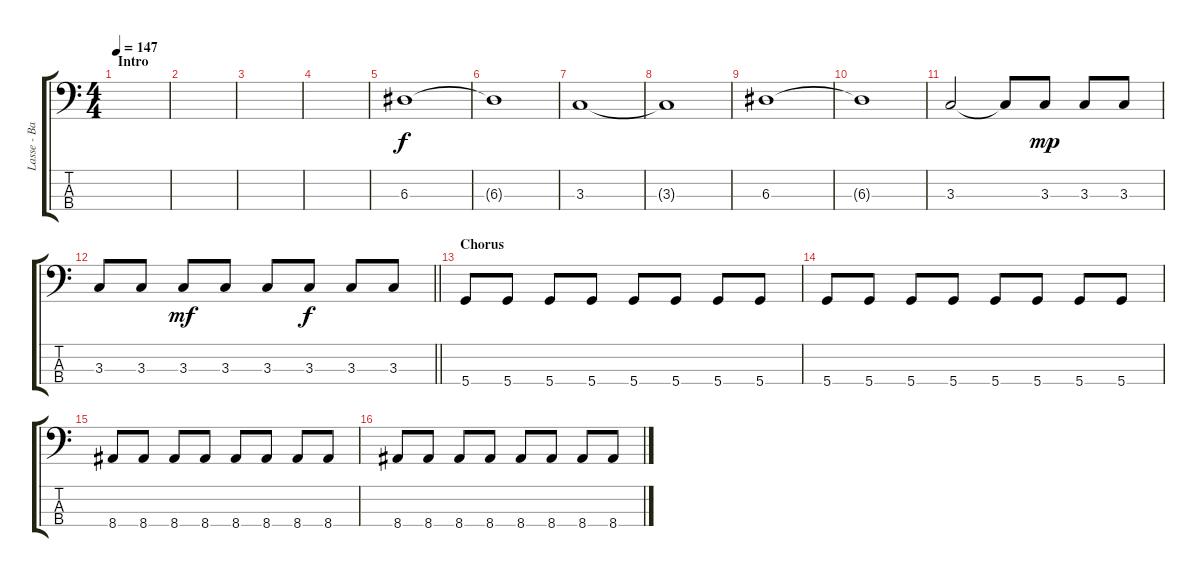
\track ("Lasse - Bass" "Lasse - Ba") {instrument electricbasspick}
\staff {score tabs}
\tuning (G2 D2 A1 D1) {hide}
\ts (4 4)
\section ("" "Intro")
\tempo 147
\clef f4
\ks c
|
|
|
|
6.3.1 |
6.3{t}.1 |
3.3.1 |
3.3{t}.1 |
6.3.1 |
6.3{t}.1 |
3.3.2 3.3{t}.8 3.3.8{dy mp} 3.3.8 3.3.8 |
\barLineRight lightlight
3.3.8 3.3.8 3.3.8{dy mf} 3.3.8 3.3.8 3.3.8{dy f} 3.3.8 3.3.8 |
\section ("" "Chorus")
5.4.8 5.4.8 5.4.8 5.4.8 5.4.8 5.4.8 5.4.8 5.4.8 |
5.4.8 5.4.8 5.4.8 5.4.8 5.4.8 5.4.8 5.4.8 5.4.8 |
8.4.8 8.4.8 8.4.8 8.4.8 8.4.8 8.4.8 8.4.8 8.4.8 |
8.4.8 8.4.8 8.4.8 8.4.8 8.4.8 8.4.8 8.4.8 8.4.8
